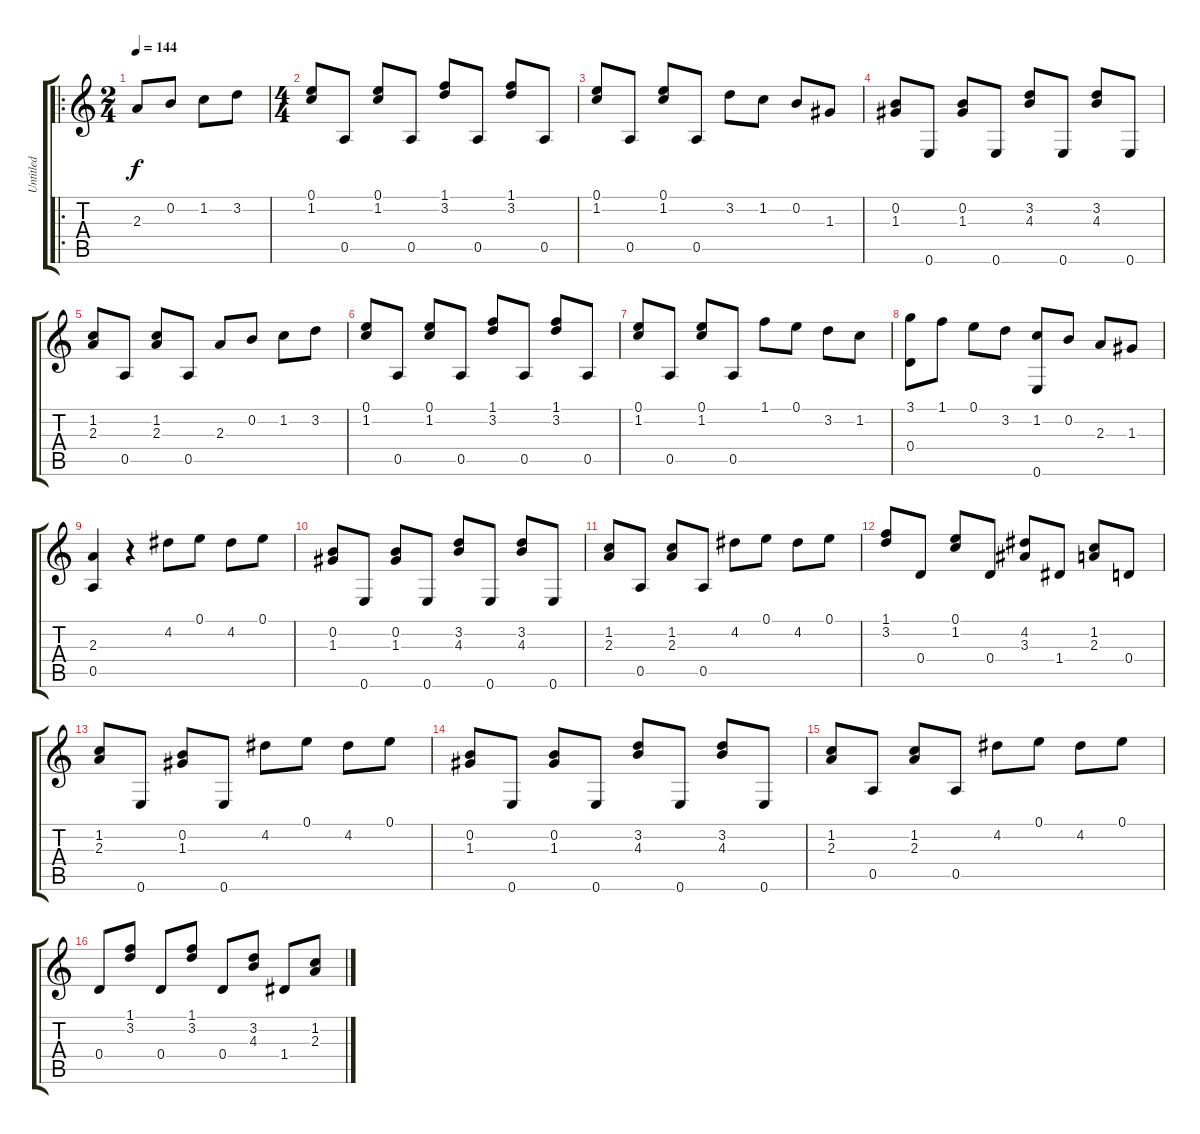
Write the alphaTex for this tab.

\track ("Untitled" "Untitled") {instrument acousticguitarnylon}
\staff {score tabs}
\tuning (E4 B3 G3 D3 A2 E2) {hide}
\ro
\ts (2 4)
\tempo 144
\clef g2
\ks c
2.3.8{dy f instrument acousticguitarnylon} 0.2.8 1.2.8 3.2.8 |
\ts (4 4)
(0.1 1.2).8 0.5.8 (0.1 1.2).8 0.5.8 (1.1 3.2).8 0.5.8 (1.1 3.2).8 0.5.8 |
(0.1 1.2).8 0.5.8 (0.1 1.2).8 0.5.8 3.2.8 1.2.8 0.2.8 1.3.8 |
(0.2 1.3).8 0.6.8 (0.2 1.3).8 0.6.8 (3.2 4.3).8 0.6.8 (3.2 4.3).8 0.6.8 |
(1.2 2.3).8 0.5.8 (1.2 2.3).8 0.5.8 2.3.8 0.2.8 1.2.8 3.2.8 |
(0.1 1.2).8 0.5.8 (0.1 1.2).8 0.5.8 (1.1 3.2).8 0.5.8 (1.1 3.2).8 0.5.8 |
(0.1 1.2).8 0.5.8 (0.1 1.2).8 0.5.8 1.1.8 0.1.8 3.2.8 1.2.8 |
(3.1 0.4).8 1.1.8 0.1.8 3.2.8 (1.2 0.6).8 0.2.8 2.3.8 1.3.8 |
(2.3 0.5).4 r.4 4.2.8 0.1.8 4.2.8 0.1.8 |
(0.2 1.3).8 0.6.8 (0.2 1.3).8 0.6.8 (3.2 4.3).8 0.6.8 (3.2 4.3).8 0.6.8 |
(1.2 2.3).8 0.5.8 (1.2 2.3).8 0.5.8 4.2.8 0.1.8 4.2.8 0.1.8 |
(1.1 3.2).8 0.4.8 (0.1 1.2).8 0.4.8 (4.2 3.3).8 1.4.8 (1.2 2.3).8 0.4.8 |
(1.2 2.3).8 0.6.8 (0.2 1.3).8 0.6.8 4.2.8 0.1.8 4.2.8 0.1.8 |
(0.2 1.3).8 0.6.8 (0.2 1.3).8 0.6.8 (3.2 4.3).8 0.6.8 (3.2 4.3).8 0.6.8 |
(1.2 2.3).8 0.5.8 (1.2 2.3).8 0.5.8 4.2.8 0.1.8 4.2.8 0.1.8 |
0.4.8 (1.1 3.2).8 0.4.8 (1.1 3.2).8 0.4.8 (3.2 4.3).8 1.4.8 (1.2 2.3).8
